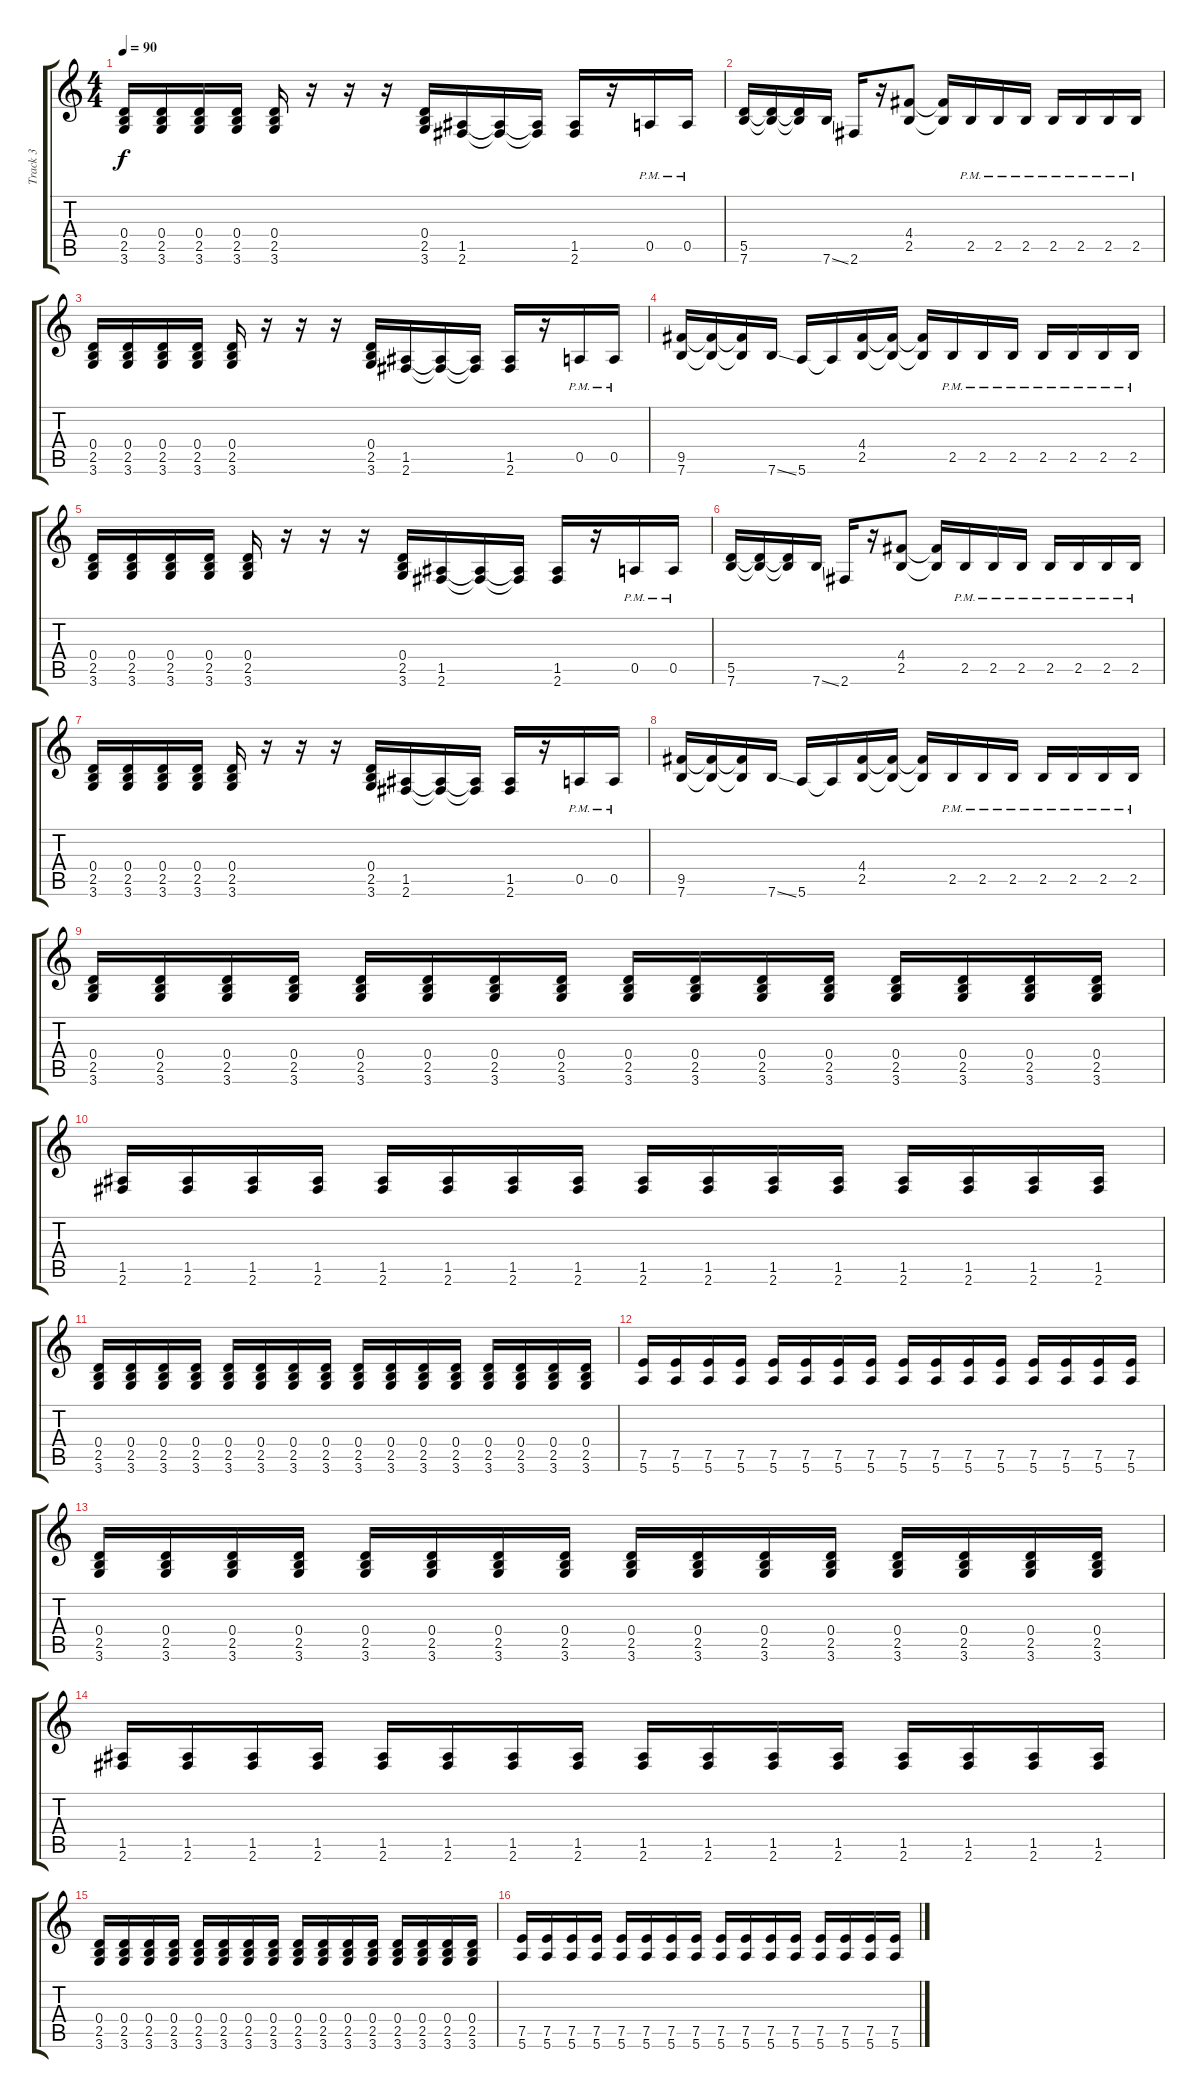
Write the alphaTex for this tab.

\track ("Track 3" "Track 3") {instrument overdrivenguitar}
\staff {score tabs}
\tuning (E4 B3 G3 D3 A2 E2) {hide}
\ts (4 4)
\tempo 90
\clef g2
\ks c
(0.4 2.5 3.6).16{dy f} (0.4 2.5 3.6).16 (0.4 2.5 3.6).16 (0.4 2.5 3.6).16 (0.4 2.5 3.6).16 r.16 r.16 r.16 (0.4 2.5 3.6).16 (1.5 2.6).16 (1.5{t} 2.6{t}).16 (1.5{t} 2.6{t}).16 (1.5 2.6).16 r.16 0.5{pm}.16 0.5{pm}.16 |
(5.5 7.6).16 (5.5{t} 7.6{t}).16 (5.5{t} 7.6{t}).16 7.6{ss}.16 2.6.16 r.16 (4.4 2.5).8 (4.4{t} 2.5{t}).16 2.5{pm}.16 2.5{pm}.16 2.5{pm}.16 2.5{pm}.16 2.5{pm}.16 2.5{pm}.16 2.5{pm}.16 |
(0.4 2.5 3.6).16 (0.4 2.5 3.6).16 (0.4 2.5 3.6).16 (0.4 2.5 3.6).16 (0.4 2.5 3.6).16 r.16 r.16 r.16 (0.4 2.5 3.6).16 (1.5 2.6).16 (1.5{t} 2.6{t}).16 (1.5{t} 2.6{t}).16 (1.5 2.6).16 r.16 0.5{pm}.16 0.5{pm}.16 |
(9.5 7.6).16 (9.5{t} 7.6{t}).16 (9.5{t} 7.6{t}).16 7.6{ss}.16 5.6.16 5.6{t}.16 (4.4 2.5).16 (4.4{t} 2.5{t}).16 (4.4{t} 2.5{t}).16 2.5{pm}.16 2.5{pm}.16 2.5{pm}.16 2.5{pm}.16 2.5{pm}.16 2.5{pm}.16 2.5{pm}.16 |
(0.4 2.5 3.6).16 (0.4 2.5 3.6).16 (0.4 2.5 3.6).16 (0.4 2.5 3.6).16 (0.4 2.5 3.6).16 r.16 r.16 r.16 (0.4 2.5 3.6).16 (1.5 2.6).16 (1.5{t} 2.6{t}).16 (1.5{t} 2.6{t}).16 (1.5 2.6).16 r.16 0.5{pm}.16 0.5{pm}.16 |
(5.5 7.6).16 (5.5{t} 7.6{t}).16 (5.5{t} 7.6{t}).16 7.6{ss}.16 2.6.16 r.16 (4.4 2.5).8 (4.4{t} 2.5{t}).16 2.5{pm}.16 2.5{pm}.16 2.5{pm}.16 2.5{pm}.16 2.5{pm}.16 2.5{pm}.16 2.5{pm}.16 |
(0.4 2.5 3.6).16 (0.4 2.5 3.6).16 (0.4 2.5 3.6).16 (0.4 2.5 3.6).16 (0.4 2.5 3.6).16 r.16 r.16 r.16 (0.4 2.5 3.6).16 (1.5 2.6).16 (1.5{t} 2.6{t}).16 (1.5{t} 2.6{t}).16 (1.5 2.6).16 r.16 0.5{pm}.16 0.5{pm}.16 |
(9.5 7.6).16 (9.5{t} 7.6{t}).16 (9.5{t} 7.6{t}).16 7.6{ss}.16 5.6.16 5.6{t}.16 (4.4 2.5).16 (4.4{t} 2.5{t}).16 (4.4{t} 2.5{t}).16 2.5{pm}.16 2.5{pm}.16 2.5{pm}.16 2.5{pm}.16 2.5{pm}.16 2.5{pm}.16 2.5{pm}.16 |
(0.4 2.5 3.6).16 (0.4 2.5 3.6).16 (0.4 2.5 3.6).16 (0.4 2.5 3.6).16 (0.4 2.5 3.6).16 (0.4 2.5 3.6).16 (0.4 2.5 3.6).16 (0.4 2.5 3.6).16 (0.4 2.5 3.6).16 (0.4 2.5 3.6).16 (0.4 2.5 3.6).16 (0.4 2.5 3.6).16 (0.4 2.5 3.6).16 (0.4 2.5 3.6).16 (0.4 2.5 3.6).16 (0.4 2.5 3.6).16 |
(1.5 2.6).16 (1.5 2.6).16 (1.5 2.6).16 (1.5 2.6).16 (1.5 2.6).16 (1.5 2.6).16 (1.5 2.6).16 (1.5 2.6).16 (1.5 2.6).16 (1.5 2.6).16 (1.5 2.6).16 (1.5 2.6).16 (1.5 2.6).16 (1.5 2.6).16 (1.5 2.6).16 (1.5 2.6).16 |
(0.4 2.5 3.6).16 (0.4 2.5 3.6).16 (0.4 2.5 3.6).16 (0.4 2.5 3.6).16 (0.4 2.5 3.6).16 (0.4 2.5 3.6).16 (0.4 2.5 3.6).16 (0.4 2.5 3.6).16 (0.4 2.5 3.6).16 (0.4 2.5 3.6).16 (0.4 2.5 3.6).16 (0.4 2.5 3.6).16 (0.4 2.5 3.6).16 (0.4 2.5 3.6).16 (0.4 2.5 3.6).16 (0.4 2.5 3.6).16 |
(7.5 5.6).16 (7.5 5.6).16 (7.5 5.6).16 (7.5 5.6).16 (7.5 5.6).16 (7.5 5.6).16 (7.5 5.6).16 (7.5 5.6).16 (7.5 5.6).16 (7.5 5.6).16 (7.5 5.6).16 (7.5 5.6).16 (7.5 5.6).16 (7.5 5.6).16 (7.5 5.6).16 (7.5 5.6).16 |
(0.4 2.5 3.6).16 (0.4 2.5 3.6).16 (0.4 2.5 3.6).16 (0.4 2.5 3.6).16 (0.4 2.5 3.6).16 (0.4 2.5 3.6).16 (0.4 2.5 3.6).16 (0.4 2.5 3.6).16 (0.4 2.5 3.6).16 (0.4 2.5 3.6).16 (0.4 2.5 3.6).16 (0.4 2.5 3.6).16 (0.4 2.5 3.6).16 (0.4 2.5 3.6).16 (0.4 2.5 3.6).16 (0.4 2.5 3.6).16 |
(1.5 2.6).16 (1.5 2.6).16 (1.5 2.6).16 (1.5 2.6).16 (1.5 2.6).16 (1.5 2.6).16 (1.5 2.6).16 (1.5 2.6).16 (1.5 2.6).16 (1.5 2.6).16 (1.5 2.6).16 (1.5 2.6).16 (1.5 2.6).16 (1.5 2.6).16 (1.5 2.6).16 (1.5 2.6).16 |
(0.4 2.5 3.6).16 (0.4 2.5 3.6).16 (0.4 2.5 3.6).16 (0.4 2.5 3.6).16 (0.4 2.5 3.6).16 (0.4 2.5 3.6).16 (0.4 2.5 3.6).16 (0.4 2.5 3.6).16 (0.4 2.5 3.6).16 (0.4 2.5 3.6).16 (0.4 2.5 3.6).16 (0.4 2.5 3.6).16 (0.4 2.5 3.6).16 (0.4 2.5 3.6).16 (0.4 2.5 3.6).16 (0.4 2.5 3.6).16 |
(7.5 5.6).16 (7.5 5.6).16 (7.5 5.6).16 (7.5 5.6).16 (7.5 5.6).16 (7.5 5.6).16 (7.5 5.6).16 (7.5 5.6).16 (7.5 5.6).16 (7.5 5.6).16 (7.5 5.6).16 (7.5 5.6).16 (7.5 5.6).16 (7.5 5.6).16 (7.5 5.6).16 (7.5 5.6).16
